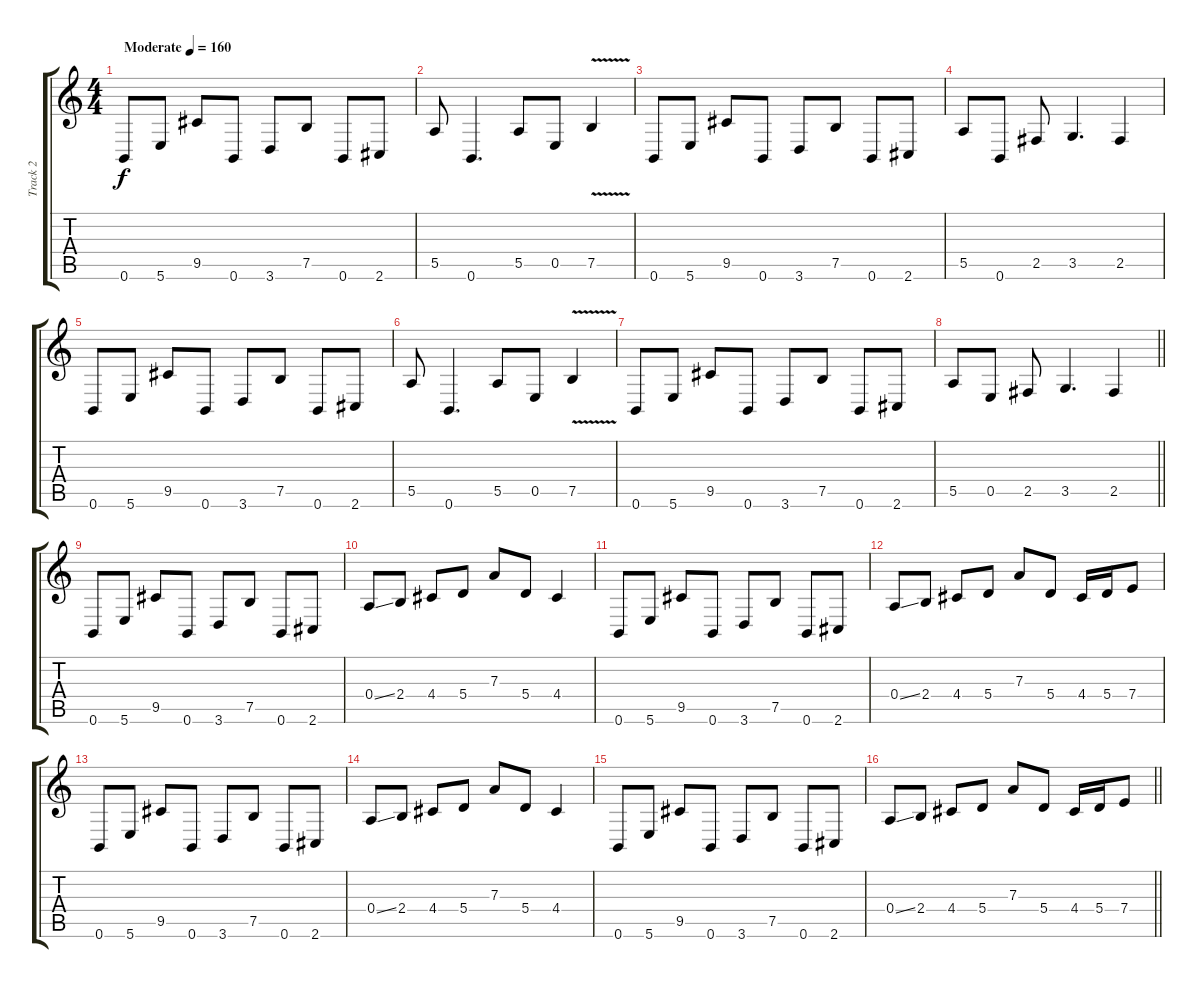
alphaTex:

\track ("Track 2" "Track 2") {instrument distortionguitar}
\staff {score tabs}
\tuning (B3 Gb3 D3 A2 E2 B1) {hide}
\ts (4 4)
\tempo (160 "Moderate")
\clef g2
\ks c
0.6.8{dy f instrument distortionguitar} 5.6.8 9.5.8 0.6.8 3.6.8 7.5.8 0.6.8 2.6.8 |
5.5.8 0.6.4{d} 5.5.8 0.5.8 7.5{v}.4 |
0.6.8 5.6.8 9.5.8 0.6.8 3.6.8 7.5.8 0.6.8 2.6.8 |
5.5.8 0.6.8 2.5.8 3.5.4{d} 2.5.4 |
0.6.8 5.6.8 9.5.8 0.6.8 3.6.8 7.5.8 0.6.8 2.6.8 |
5.5.8 0.6.4{d} 5.5.8 0.5.8 7.5{v}.4 |
0.6.8 5.6.8 9.5.8 0.6.8 3.6.8 7.5.8 0.6.8 2.6.8 |
\barLineRight lightlight
5.5.8 0.5.8 2.5.8 3.5.4{d} 2.5.4 |
\section ("" "")
0.6.8 5.6.8 9.5.8 0.6.8 3.6.8 7.5.8 0.6.8 2.6.8 |
0.4{ss}.8 2.4.8 4.4.8 5.4.8 7.3.8 5.4.8 4.4.4 |
0.6.8 5.6.8 9.5.8 0.6.8 3.6.8 7.5.8 0.6.8 2.6.8 |
0.4{ss}.8 2.4.8 4.4.8 5.4.8 7.3.8 5.4.8 4.4.16 5.4.16 7.4.8 |
0.6.8 5.6.8 9.5.8 0.6.8 3.6.8 7.5.8 0.6.8 2.6.8 |
0.4{ss}.8 2.4.8 4.4.8 5.4.8 7.3.8 5.4.8 4.4.4 |
0.6.8 5.6.8 9.5.8 0.6.8 3.6.8 7.5.8 0.6.8 2.6.8 |
\barLineRight lightlight
0.4{ss}.8 2.4.8 4.4.8 5.4.8 7.3.8 5.4.8 4.4.16 5.4.16 7.4.8
